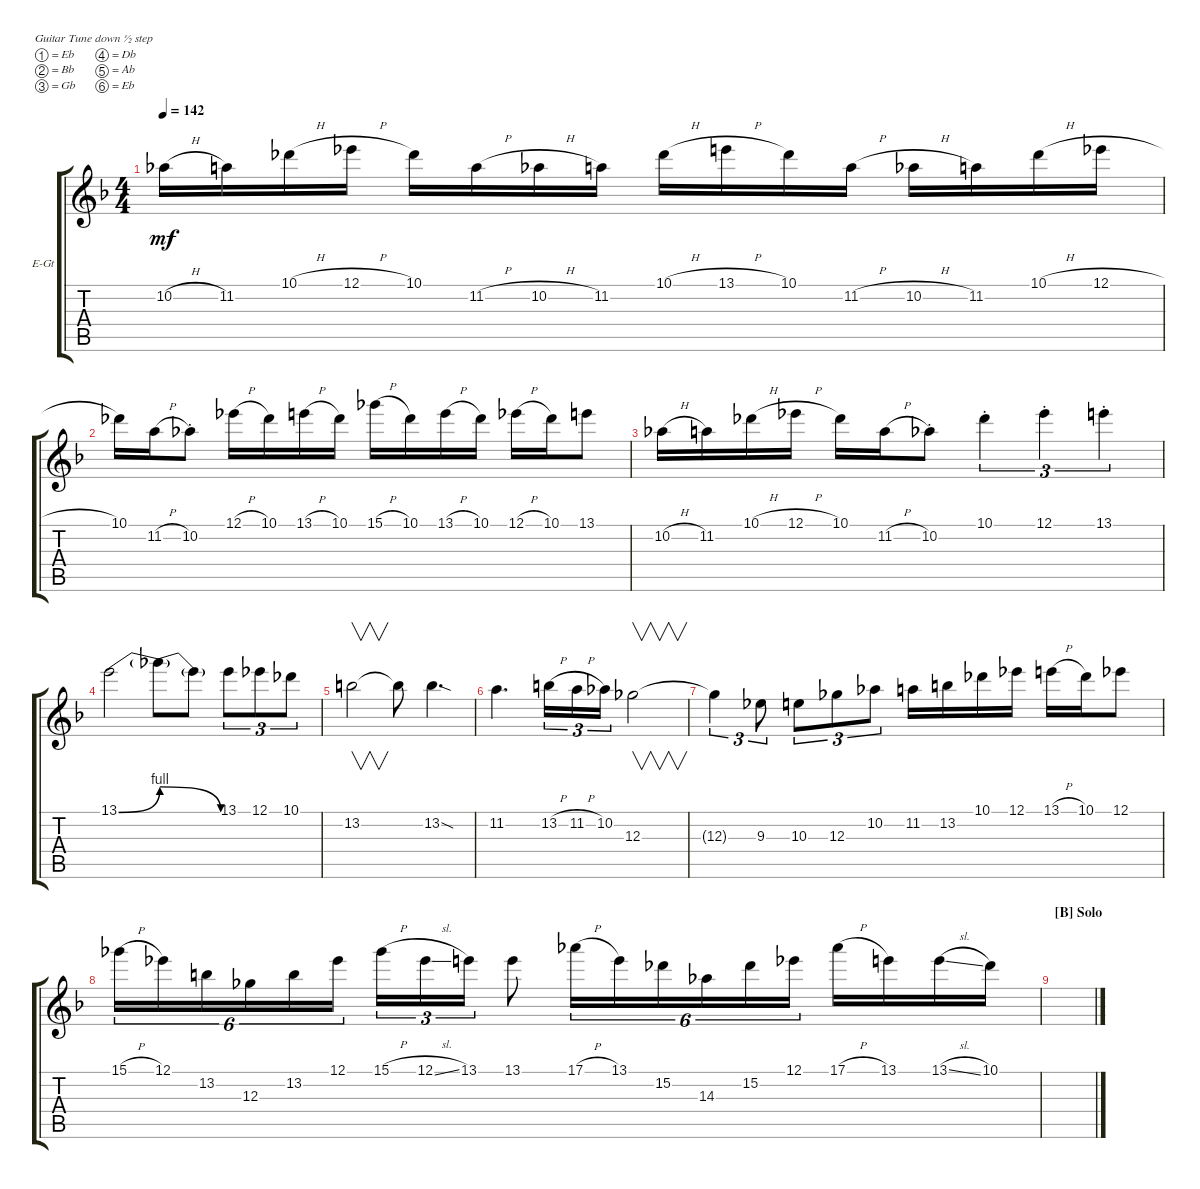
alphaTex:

\defaultSystemsLayout 4
\bracketExtendMode groupsimilarinstruments
\firstSystemTrackNameOrientation horizontal
\otherSystemsTrackNameOrientation horizontal
\track ("Larry Harmony" "E-Gt") {instrument distortionguitar}
\staff {score tabs}
\tuning (Eb4 Bb3 Gb3 Db3 Ab2 Eb2)
\ts (4 4)
\tempo 142
\clef g2
\ks f
10.2{h}.16{dy mf} 11.2.16 10.1{h}.16 12.1{h}.16 10.1.16 11.2{h}.16 10.2{h}.16 11.2.16 10.1{h}.16 13.1{h}.16 10.1.16 11.2{h}.16 10.2{h}.16 11.2.16 10.1{h}.16 12.1{h}.16 |
10.1.16 11.2{h}.16 10.2{st}.8 12.1{h}.16 10.1.16 13.1{h}.16 10.1.16 15.1{h}.16 10.1.16 13.1{h}.16 10.1.16 12.1{h}.16 10.1.16 13.1.8 |
10.2{h}.16 11.2.16 10.1{h}.16 12.1{h}.16 10.1.16 11.2{h}.16 10.2{st}.8 10.1{st}.4{tu (3 2)} 12.1{st}.4{tu (3 2)} 13.1{st}.4{tu (3 2)} |
13.1{be (bend 0 0 15 4)}.2 13.1{be (release 0 4 15 0) t}.8 13.1{t}.8 13.1.8{tu (3 2)} 12.1.8{tu (3 2)} 10.1.8{tu (3 2)} |
13.2.2{v} 13.2{t}.8 13.2{sod}.4{d} |
11.2.4{d} 13.2{h}.16{tu (3 2)} 11.2{h}.16{tu (3 2)} 10.2.16{tu (3 2)} 12.3.2{v} |
12.3{t}.4{tu (3 2)} 9.3.8{tu (3 2)} 10.3.8{tu (3 2)} 12.3.8{tu (3 2)} 10.2.8{tu (3 2)} 11.2.16 13.2.16 10.1.16 12.1.16 13.1{h}.16 10.1.16 12.1.8 |
15.1{h}.16{tu (6 4)} 12.1.16{tu (6 4)} 13.2.16{tu (6 4)} 12.3.16{tu (6 4)} 13.2.16{tu (6 4)} 12.1.16{tu (6 4)} 15.1{h}.16{tu (3 2)} 12.1{sl}.16{tu (3 2)} 13.1.16{tu (3 2)} 13.1.8 17.1{h}.16{tu (6 4)} 13.1.16{tu (6 4)} 15.2.16{tu (6 4)} 14.3.16{tu (6 4)} 15.2.16{tu (6 4)} 12.1.16{tu (6 4)} 17.1{h}.16 13.1.16 13.1{sl}.16 10.1.16 |
\section ("B" "Solo")
